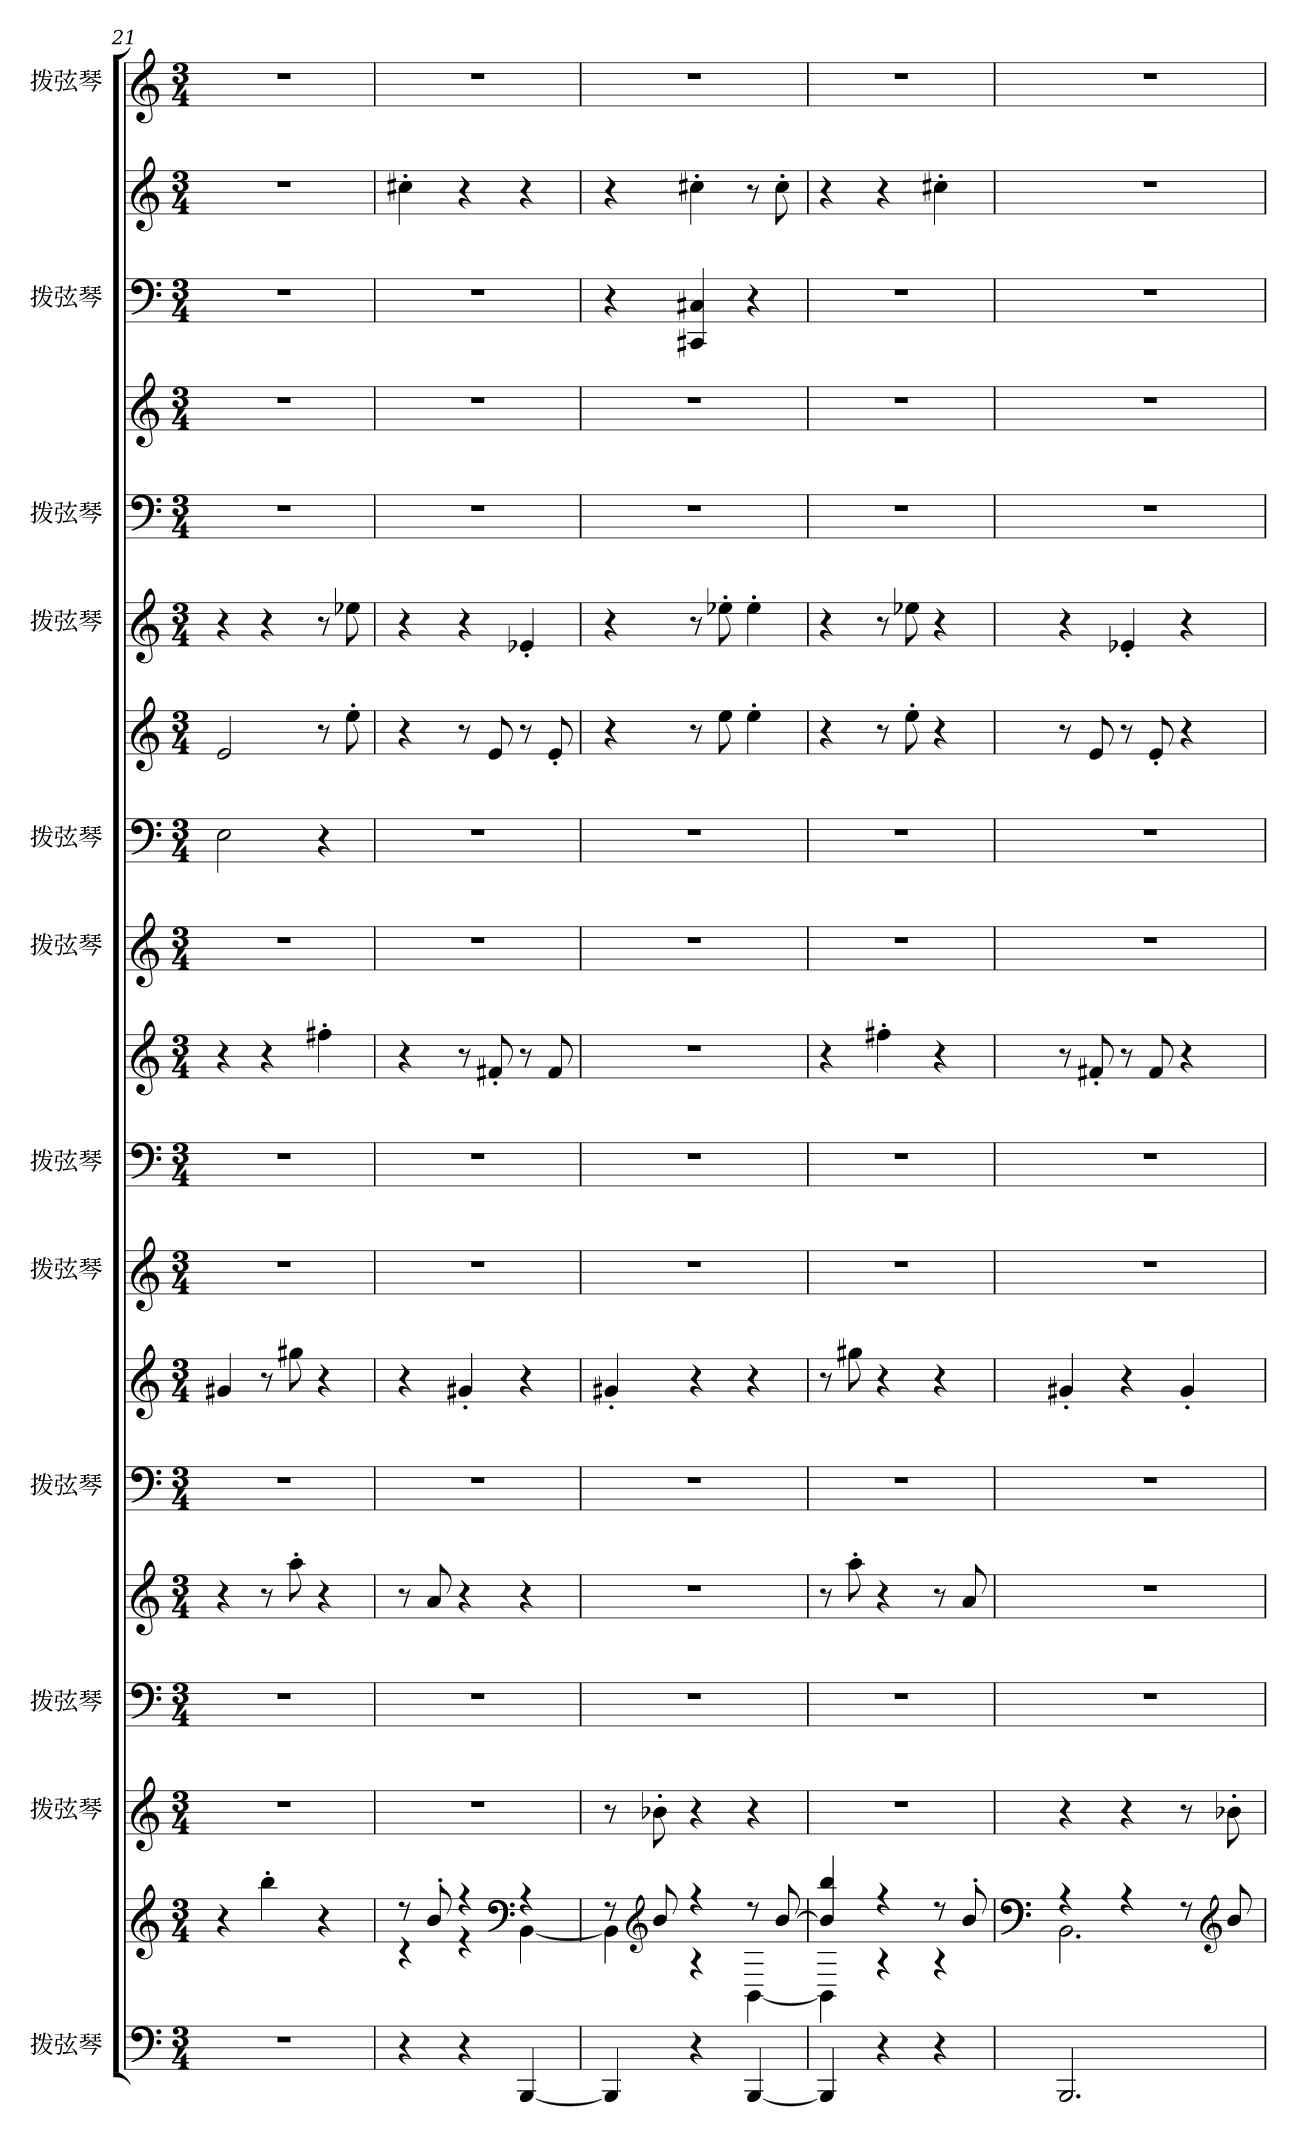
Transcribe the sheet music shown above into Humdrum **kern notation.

**kern	**kern	**kern	**kern	**kern	**kern	**kern	**kern	**kern	**kern	**kern	**kern	**kern	**kern	**kern	**kern	**kern	**kern	**kern
*part12	*part12	*part11	*part10	*part10	*part9	*part9	*part8	*part7	*part7	*part6	*part5	*part5	*part4	*part3	*part3	*part2	*part2	*part1
*staff19	*staff18	*staff17	*staff16	*staff15	*staff14	*staff13	*staff12	*staff11	*staff10	*staff9	*staff8	*staff7	*staff6	*staff5	*staff4	*staff3	*staff2	*staff1
*I"拨弦琴	*	*I"拨弦琴	*I"拨弦琴	*	*I"拨弦琴	*	*I"拨弦琴	*I"拨弦琴	*	*I"拨弦琴	*I"拨弦琴	*	*I"拨弦琴	*I"拨弦琴	*	*I"拨弦琴	*	*I"拨弦琴
!!LO:PB:g=z
*clefF4	*clefG2	*clefG2	*clefF4	*clefG2	*clefF4	*clefG2	*clefG2	*clefF4	*clefG2	*clefG2	*clefF4	*clefG2	*clefG2	*clefF4	*clefG2	*clefF4	*clefG2	*clefG2
*k[]	*k[]	*k[]	*k[]	*k[]	*k[]	*k[]	*k[]	*k[]	*k[]	*k[]	*k[]	*k[]	*k[]	*k[]	*k[]	*k[]	*k[]	*k[]
*M3/4	*M3/4	*M3/4	*M3/4	*M3/4	*M3/4	*M3/4	*M3/4	*M3/4	*M3/4	*M3/4	*M3/4	*M3/4	*M3/4	*M3/4	*M3/4	*M3/4	*M3/4	*M3/4
=21	=21	=21	=21	=21	=21	=21	=21	=21	=21	=21	=21	=21	=21	=21	=21	=21	=21	=21
2.r	4r	2.r	2.r	4r	2.r	4g#X/	2.r	2.r	4r	2.r	2E\	2e/	4r	2.r	2.r	2.r	2.r	2.r
.	4bb'\	.	.	8r	.	8r	.	.	4r	.	.	.	4r	.	.	.	.	.
.	.	.	.	8aa'\	.	8gg#X\	.	.	.	.	.	.	.	.	.	.	.	.
.	4r	.	.	4r	.	4r	.	.	4ff#X'\	.	4r	8r	8r	.	.	.	.	.
.	.	.	.	.	.	.	.	.	.	.	.	8ee'\	8ee-X\	.	.	.	.	.
=22	=22	=22	=22	=22	=22	=22	=22	=22	=22	=22	=22	=22	=22	=22	=22	=22	=22	=22
*	*^	*	*	*	*	*	*	*	*	*	*	*	*	*	*	*	*	*
4r	8r	4r	2.r	2.r	8r	2.r	4r	2.r	2.r	4r	2.r	2.r	4r	4r	2.r	2.r	2.r	4cc#X'\	2.r
.	8b'/	.	.	.	8a/	.	.	.	.	.	.	.	.	.	.	.	.	.	.
4r	4r	4r	.	.	4r	.	4g#X'/	.	.	8r	.	.	8r	4r	.	.	.	4r	.
.	.	.	.	.	.	.	.	.	.	8f#X'/	.	.	8e/	.	.	.	.	.	.
*	*clefF4	*	*	*	*	*	*	*	*	*	*	*	*	*	*	*	*	*	*
[4BBB/	4r	[4BB\	.	.	4r	.	4r	.	.	8r	.	.	8r	4e-X'/	.	.	.	4r	.
.	.	.	.	.	.	.	.	.	.	8f#/	.	.	8e'/	.	.	.	.	.	.
=23	=23	=23	=23	=23	=23	=23	=23	=23	=23	=23	=23	=23	=23	=23	=23	=23	=23	=23	=23
4BBB/]	8r	4BB\]	8r	2.r	2.r	2.r	4g#X'/	2.r	2.r	2.r	2.r	2.r	4r	4r	2.r	2.r	4r	4r	2.r
*	*clefG2	*	*	*	*	*	*	*	*	*	*	*	*	*	*	*	*	*	*
.	8b/	.	8b-X'\	.	.	.	.	.	.	.	.	.	.	.	.	.	.	.	.
4r	4r	4r	4r	.	.	.	4r	.	.	.	.	.	8r	8r	.	.	4CC#X/ 4C#X/	4cc#X'\	.
.	.	.	.	.	.	.	.	.	.	.	.	.	8ee\	8ee-X'\	.	.	.	.	.
[4BBB/	8r	[4BB\	4r	.	.	.	4r	.	.	.	.	.	4ee'\	4ee-'\	.	.	4r	8r	.
.	[8b/	.	.	.	.	.	.	.	.	.	.	.	.	.	.	.	.	8cc#'\	.
=24	=24	=24	=24	=24	=24	=24	=24	=24	=24	=24	=24	=24	=24	=24	=24	=24	=24	=24	=24
4BBB/]	4b/] 4bb/	4BB\]	2.r	2.r	8r	2.r	8r	2.r	2.r	4r	2.r	2.r	4r	4r	2.r	2.r	2.r	4r	2.r
.	.	.	.	.	8aa'\	.	8gg#X\	.	.	.	.	.	.	.	.	.	.	.	.
4r	4r	4r	.	.	4r	.	4r	.	.	4ff#X'\	.	.	8r	8r	.	.	.	4r	.
.	.	.	.	.	.	.	.	.	.	.	.	.	8ee'\	8ee-X\	.	.	.	.	.
4r	8r	4r	.	.	8r	.	4r	.	.	4r	.	.	4r	4r	.	.	.	4cc#X'\	.
.	8b'/	.	.	.	8a/	.	.	.	.	.	.	.	.	.	.	.	.	.	.
!!LO:PB:g=z
=25	=25	=25	=25	=25	=25	=25	=25	=25	=25	=25	=25	=25	=25	=25	=25	=25	=25	=25	=25
*	*clefF4	*	*	*	*	*	*	*	*	*	*	*	*	*	*	*	*	*	*
2.BBB/	4r	2.BB\	4r	2.r	2.r	2.r	4g#X'/	2.r	2.r	8r	2.r	2.r	8r	4r	2.r	2.r	2.r	2.r	2.r
.	.	.	.	.	.	.	.	.	.	8f#X'/	.	.	8e/	.	.	.	.	.	.
.	4r	.	4r	.	.	.	4r	.	.	8r	.	.	8r	4e-X'/	.	.	.	.	.
.	.	.	.	.	.	.	.	.	.	8f#/	.	.	8e'/	.	.	.	.	.	.
.	8r	.	8r	.	.	.	4g#'/	.	.	4r	.	.	4r	4r	.	.	.	.	.
*	*clefG2	*	*	*	*	*	*	*	*	*	*	*	*	*	*	*	*	*	*
.	8b/	.	8b-X'\	.	.	.	.	.	.	.	.	.	.	.	.	.	.	.	.
*	*v	*v	*	*	*	*	*	*	*	*	*	*	*	*	*	*	*	*	*
=	=	=	=	=	=	=	=	=	=	=	=	=	=	=	=	=	=	=
*-	*-	*-	*-	*-	*-	*-	*-	*-	*-	*-	*-	*-	*-	*-	*-	*-	*-	*-
